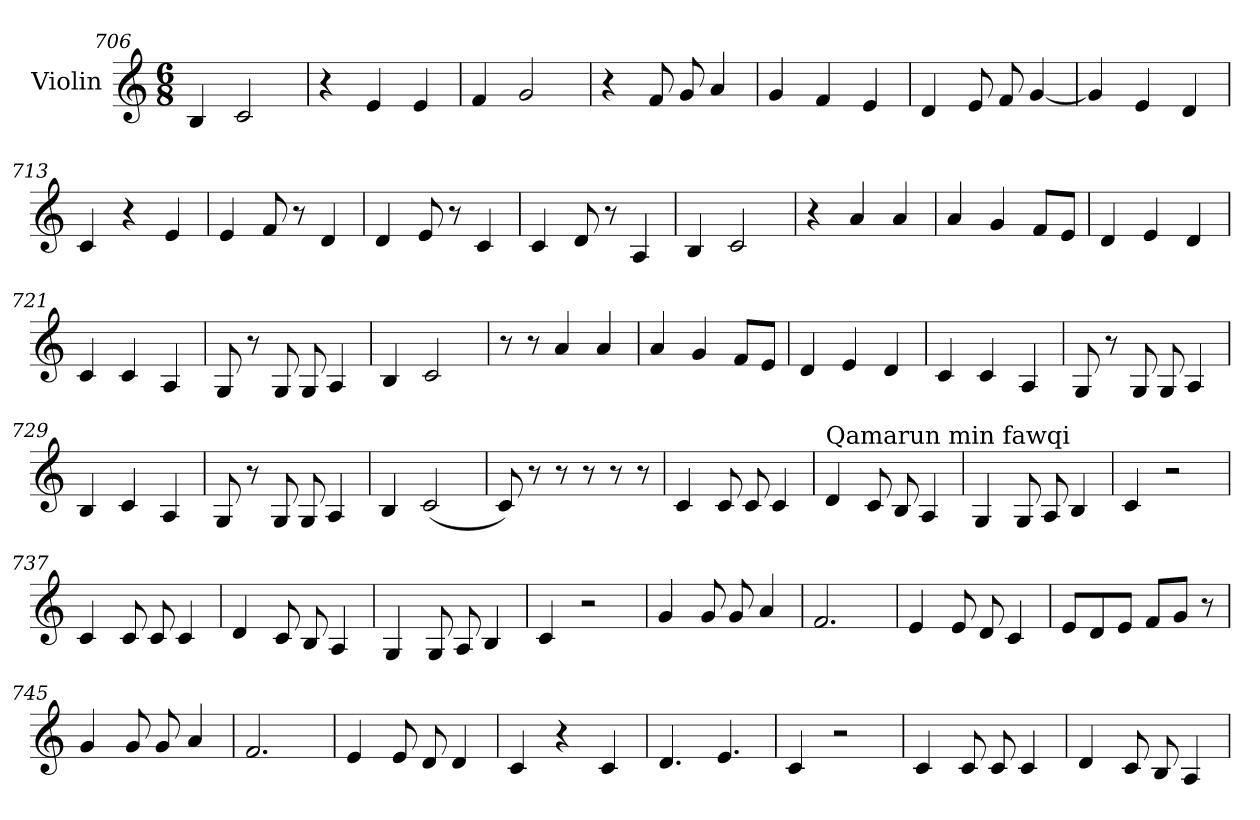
**kern
*part1
*staff1
*I"Violin
*clefG2
*k[]
*M6/8
=706
4B/
2c/
=707
4r
4e/
4e/
=708
4f/
2g/
=709
4r
8f/
8g/
4a/
=710
4g/
4f/
4e/
!!LO:LB:g=z
=711
4d/
8e/
8f/
[4g/
=712
4g/]
4e/
4d/
=713
4c/
4r
4e/
=714
4e/
8f/
8r
4d/
=715
4d/
8e/
8r
4c/
=716
4c/
8d/
8r
4A/
=717
4B/
2c/
!!LO:LB:g=z
=718
4r
4a/
4a/
=719
4a/
4g/
8f/L
8e/J
=720
4d/
4e/
4d/
=721
4c/
4c/
4A/
=722
8G/
8r
8G/
8G/
4A/
=723
4B/
2c/
=724
8r
8r
4a/
4a/
!!LO:LB:g=z
=725
4a/
4g/
8f/L
8e/J
=726
4d/
4e/
4d/
=727
4c/
4c/
4A/
=728
8G/
8r
8G/
8G/
4A/
=729
4B/
4c/
4A/
=730
8G/
8r
8G/
8G/
4A/
=731
4B/
(<2c/
!!LO:LB:g=z
=732
8c/)
8r
8r
8r
8r
8r
=733
*MM160
4c/
8c/
8c/
4c/
=734
!LO:TX:a:t=Qamarun min fawqi
4d/
8c/
8B/
4A/
=735
4G/
8G/
8A/
4B/
=736
4c/
2r
=737
4c/
8c/
8c/
4c/
!!LO:LB:g=z
=738
4d/
8c/
8B/
4A/
=739
4G/
8G/
8A/
4B/
=740
4c/
2r
=741
4g/
8g/
8g/
4a/
=742
2.f/
=743
4e/
8e/
8d/
4c/
=744
8e/L
8d/
8e/J
8f/L
8g/J
8r
!!LO:LB:g=z
=745
4g/
8g/
8g/
4a/
=746
2.f/
=747
4e/
8e/
8d/
4d/
=748
4c/
4r
4c/
=749
4.d/
4.e/
=750
4c/
2r
=751
4c/
8c/
8c/
4c/
!!LO:PB:g=z
=752
4d/
8c/
8B/
4A/
=
*-
